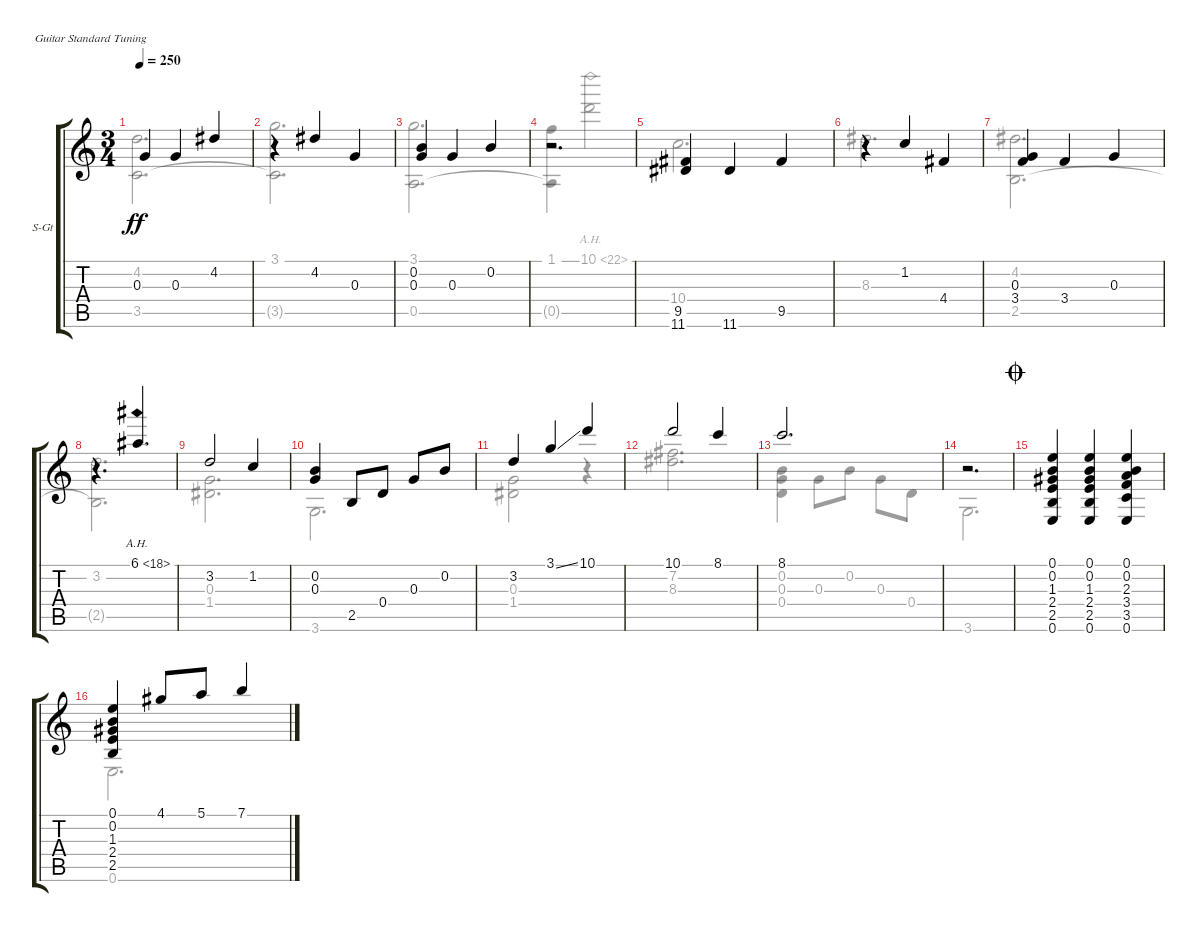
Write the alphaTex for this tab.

\defaultSystemsLayout 4
\bracketExtendMode groupsimilarinstruments
\firstSystemTrackNameOrientation horizontal
\otherSystemsTrackNameOrientation horizontal
\track ("Steel Guitar" "S-Gt") {instrument acousticguitarsteel}
\staff {score tabs}
\tuning (E4 B3 G3 D3 A2 E2)
\voice
\ts (3 4)
\tempo 250
\clef g2
\ks c
0.3.4{dy ff} 0.3.4 4.2.4 |
r.4 4.2.4 0.3.4 |
(0.3 0.2).4 0.3.4 0.2.4 |
r.2{d} |
(9.5 11.6).4 11.6.4 9.5.4 |
r.4 1.2.4 4.4.4 |
(3.4 0.3).4 3.4.4 0.3.4 |
r.4{d} 6.1{ah 12}.4{d} |
3.2.2 1.2.4 |
(0.2 0.3).4 2.5.8 0.4.8 0.3.8 0.2.8 |
3.2.4 3.1{ss}.4 10.1.4 |
10.1.2 8.1.4 |
8.1.2{d} |
r.2{d} |
\jump coda
(0.1 0.2 1.3 2.4 2.5 0.6).4 (0.1 0.2 1.3 2.4 2.5 0.6).4 (0.1 0.2 3.4 3.5 0.6 2.3).4 |
(0.1 0.2 1.3 2.4 2.5).4 4.1.8 5.1.8 7.1.4
\voice
\clef g2
\ottava regular
\simile none
\ks c
(4.2 3.5).2{d dy ff} |
(3.1 3.5{t}).2{d} |
(3.1 0.5).2{d} |
(0.5{t} 1.1).4 10.1{ah 12}.2 |
10.4.2{d} |
8.3.2{d} |
(2.5 4.2).2{d} |
(2.5{t} 3.2).2{d} |
(0.3 1.4).2{d} |
3.6.2{d} |
(1.4 0.3).2 r.4 |
(7.2 8.3).2{d} |
(0.2 0.3 0.4).4 0.3.8 0.2.8 0.3.8 0.4.8 |
3.6.2{d} |
|
0.6.2{d}
